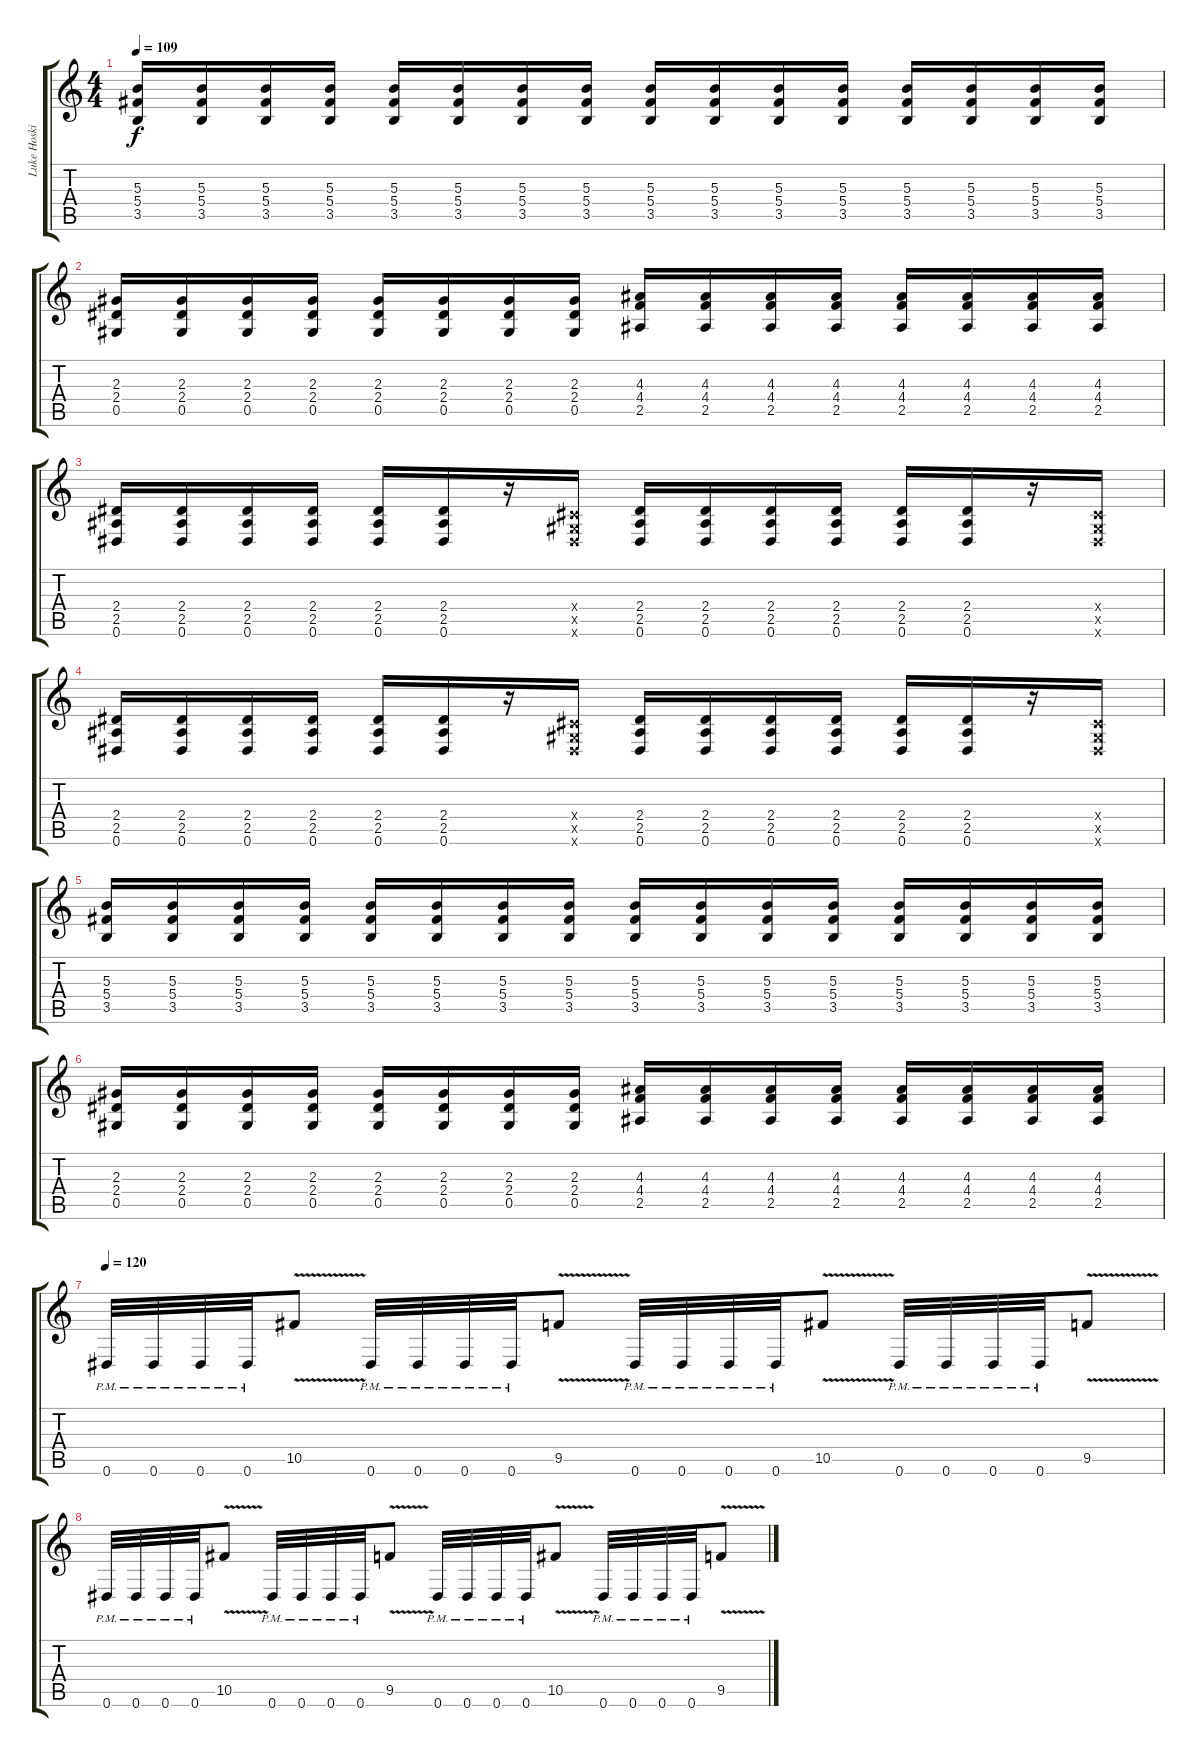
\track ("Luke Hoskin" "Luke Hoski") {instrument overdrivenguitar}
\staff {score tabs}
\tuning (Eb4 Bb3 Gb3 Db3 Ab2 Eb2) {hide}
\ts (4 4)
\tempo 109
\clef g2
\ks c
(5.3 5.4 3.5).16{dy f} (5.3 5.4 3.5).16 (5.3 5.4 3.5).16 (5.3 5.4 3.5).16 (5.3 5.4 3.5).16 (5.3 5.4 3.5).16 (5.3 5.4 3.5).16 (5.3 5.4 3.5).16 (5.3 5.4 3.5).16 (5.3 5.4 3.5).16 (5.3 5.4 3.5).16 (5.3 5.4 3.5).16 (5.3 5.4 3.5).16 (5.3 5.4 3.5).16 (5.3 5.4 3.5).16 (5.3 5.4 3.5).16 |
(2.3 2.4 0.5).16 (2.3 2.4 0.5).16 (2.3 2.4 0.5).16 (2.3 2.4 0.5).16 (2.3 2.4 0.5).16 (2.3 2.4 0.5).16 (2.3 2.4 0.5).16 (2.3 2.4 0.5).16 (4.3 4.4 2.5).16 (4.3 4.4 2.5).16 (4.3 4.4 2.5).16 (4.3 4.4 2.5).16 (4.3 4.4 2.5).16 (4.3 4.4 2.5).16 (4.3 4.4 2.5).16 (4.3 4.4 2.5).16 |
(2.4 2.5 0.6).16 (2.4 2.5 0.6).16 (2.4 2.5 0.6).16 (2.4 2.5 0.6).16 (2.4 2.5 0.6).16 (2.4 2.5 0.6).16 r.16 (0.4{x} 0.5{x} 0.6{x}).16 (2.4 2.5 0.6).16 (2.4 2.5 0.6).16 (2.4 2.5 0.6).16 (2.4 2.5 0.6).16 (2.4 2.5 0.6).16 (2.4 2.5 0.6).16 r.16 (0.4{x} 0.5{x} 0.6{x}).16 |
(2.4 2.5 0.6).16 (2.4 2.5 0.6).16 (2.4 2.5 0.6).16 (2.4 2.5 0.6).16 (2.4 2.5 0.6).16 (2.4 2.5 0.6).16 r.16 (0.4{x} 0.5{x} 0.6{x}).16 (2.4 2.5 0.6).16 (2.4 2.5 0.6).16 (2.4 2.5 0.6).16 (2.4 2.5 0.6).16 (2.4 2.5 0.6).16 (2.4 2.5 0.6).16 r.16 (0.4{x} 0.5{x} 0.6{x}).16 |
(5.3 5.4 3.5).16 (5.3 5.4 3.5).16 (5.3 5.4 3.5).16 (5.3 5.4 3.5).16 (5.3 5.4 3.5).16 (5.3 5.4 3.5).16 (5.3 5.4 3.5).16 (5.3 5.4 3.5).16 (5.3 5.4 3.5).16 (5.3 5.4 3.5).16 (5.3 5.4 3.5).16 (5.3 5.4 3.5).16 (5.3 5.4 3.5).16 (5.3 5.4 3.5).16 (5.3 5.4 3.5).16 (5.3 5.4 3.5).16 |
(2.3 2.4 0.5).16 (2.3 2.4 0.5).16 (2.3 2.4 0.5).16 (2.3 2.4 0.5).16 (2.3 2.4 0.5).16 (2.3 2.4 0.5).16 (2.3 2.4 0.5).16 (2.3 2.4 0.5).16 (4.3 4.4 2.5).16 (4.3 4.4 2.5).16 (4.3 4.4 2.5).16 (4.3 4.4 2.5).16 (4.3 4.4 2.5).16 (4.3 4.4 2.5).16 (4.3 4.4 2.5).16 (4.3 4.4 2.5).16 |
\tempo 120
0.6{pm}.32 0.6{pm}.32 0.6{pm}.32 0.6{pm}.32 10.5{v}.8 0.6{pm}.32 0.6{pm}.32 0.6{pm}.32 0.6{pm}.32 9.5{v}.8 0.6{pm}.32 0.6{pm}.32 0.6{pm}.32 0.6{pm}.32 10.5{v}.8 0.6{pm}.32 0.6{pm}.32 0.6{pm}.32 0.6{pm}.32 9.5{v}.8 |
0.6{pm}.32 0.6{pm}.32 0.6{pm}.32 0.6{pm}.32 10.5{v}.8 0.6{pm}.32 0.6{pm}.32 0.6{pm}.32 0.6{pm}.32 9.5{v}.8 0.6{pm}.32 0.6{pm}.32 0.6{pm}.32 0.6{pm}.32 10.5{v}.8 0.6{pm}.32 0.6{pm}.32 0.6{pm}.32 0.6{pm}.32 9.5{v}.8
